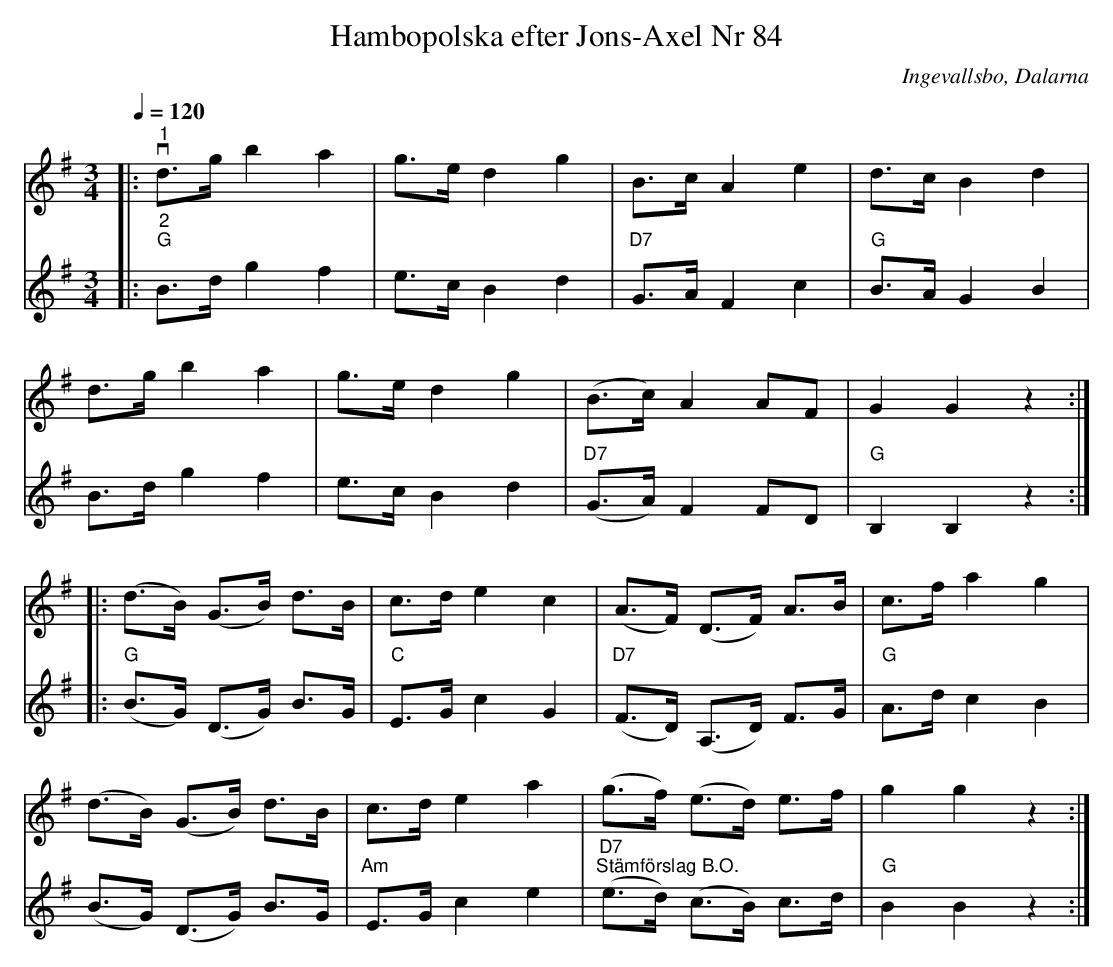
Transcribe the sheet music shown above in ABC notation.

X:1
T:Hambopolska efter Jons-Axel Nr 84
O:Ingevallsbo, Dalarna
L:1/8
Q:1/4=120
M:3/4
K:G
V:1
|:"^1"v d>g b2 a2 | g>e d2 g2 | B>c A2 e2 | d>c B2 d2 |
d>g b2 a2 | g>e d2 g2 | (B>c) A2 AF | G2 G2 z2 ::
(d>B) (G>B) d>B | c>d e2 c2 | (A>F) (D>F) A>B | c>f a2 g2 |
(d>B) (G>B) d>B | c>d e2 a2 | (g>f) (e>d) e>f | g2 g2 z2 :|
V:2
|:"^2""G" B>d g2 f2 | e>c B2 d2 | "D7" G>A F2 c2 |"G" B>A G2 B2 |
B>d g2 f2 | e>c B2 d2 | "D7" (G>A) F2 FD | "G" B,2 B,2 z2 ::
"G" (B>G) (D>G) B>G | "C" E>G c2 G2 |"D7" (F>D) (A,>D) F>G |"G" A>d c2 B2 |
(B>G) (D>G) B>G |"Am" E>G c2 e2 |"D7" "^Stämförslag B.O." (e>d) (c>B) c>d |"G" B2 B2 z2 :|
